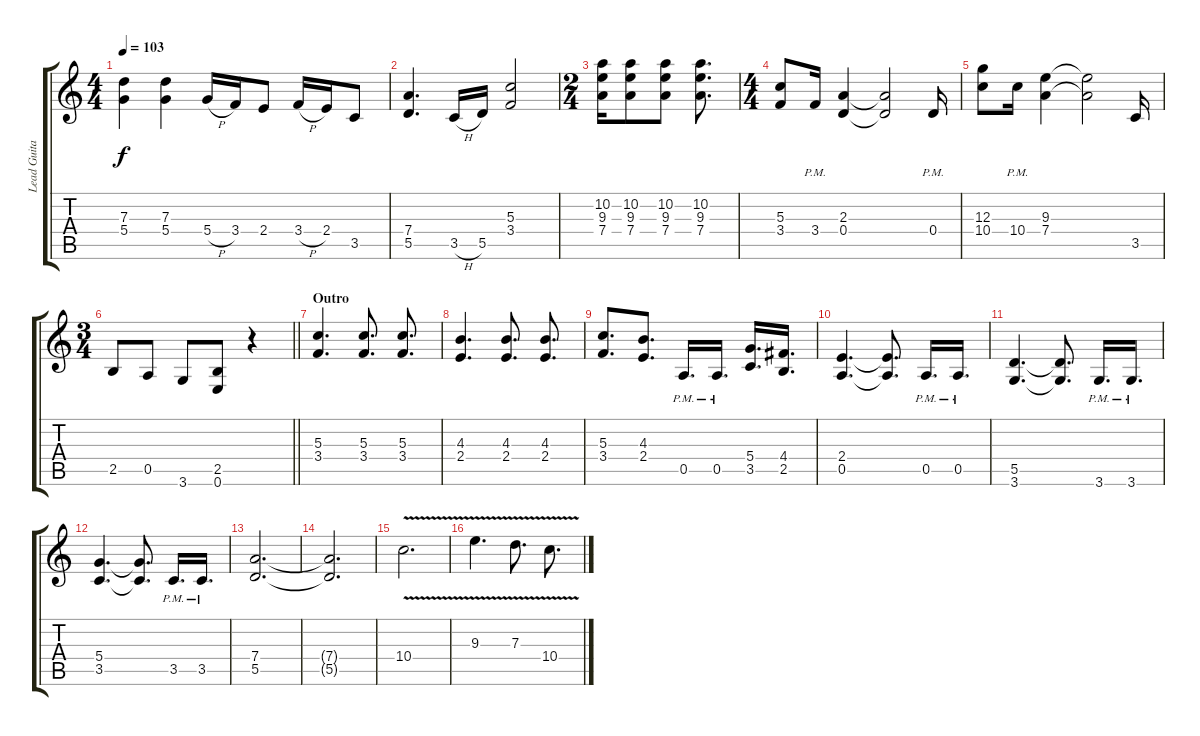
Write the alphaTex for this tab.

\track ("Lead Guitar" "Lead Guita") {instrument distortionguitar}
\staff {score tabs}
\tuning (E4 B3 G3 D3 A2 E2) {hide}
\ts (4 4)
\tempo 103
\clef g2
\ks c
(7.3 5.4).4{dy f} (7.3 5.4).4 5.4{h}.16 3.4.16 2.4.8 3.4{h}.16 2.4.16 3.5.8 |
(7.4 5.5).4{d} 3.5{h}.16 5.5.16 (5.3 3.4).2 |
\ts (2 4)
(10.2 9.3 7.4).16 (10.2 9.3 7.4).8 (10.2 9.3 7.4).8 (10.2 9.3 7.4).8{d} |
\ts (4 4)
(5.3 3.4).8 3.4{pm}.16 (2.3 0.4).4 (2.3{t} 0.4{t}).2 0.4{pm}.16 |
(12.3 10.4).8 10.4{pm}.16 (9.3 7.4).4 (9.3{t} 7.4{t}).2 3.5.16 |
\ts (3 4)
\barLineRight lightlight
2.5.8 0.5.8 3.6.8 (2.5 0.6).8 r.4 |
\section ("" "Outro")
(5.3 3.4).4{d} (5.3 3.4).8{d} (5.3 3.4).8{d} |
(4.3 2.4).4{d} (4.3 2.4).8{d} (4.3 2.4).8{d} |
(5.3 3.4).8{d} (4.3 2.4).8{d} 0.5{pm}.16{d} 0.5{pm}.16{d} (5.4 3.5).16{d} (4.4 2.5).16{d} |
(2.4 0.5).4{d} (2.4{t} 0.5{t}).8{d} 0.5{pm}.16{d} 0.5{pm}.16{d} |
(5.5 3.6).4{d} (5.5{t} 3.6{t}).8{d} 3.6{pm}.16{d} 3.6{pm}.16{d} |
(5.4 3.5).4{d} (5.4{t} 3.5{t}).8{d} 3.5{pm}.16{d} 3.5{pm}.16{d} |
(7.4 5.5).2{d} |
(7.4{t} 5.5{t}).2{d} |
10.4{v}.2{d} |
9.3{v}.4{d} 7.3{v}.8{d} 10.4{v}.8{d}
